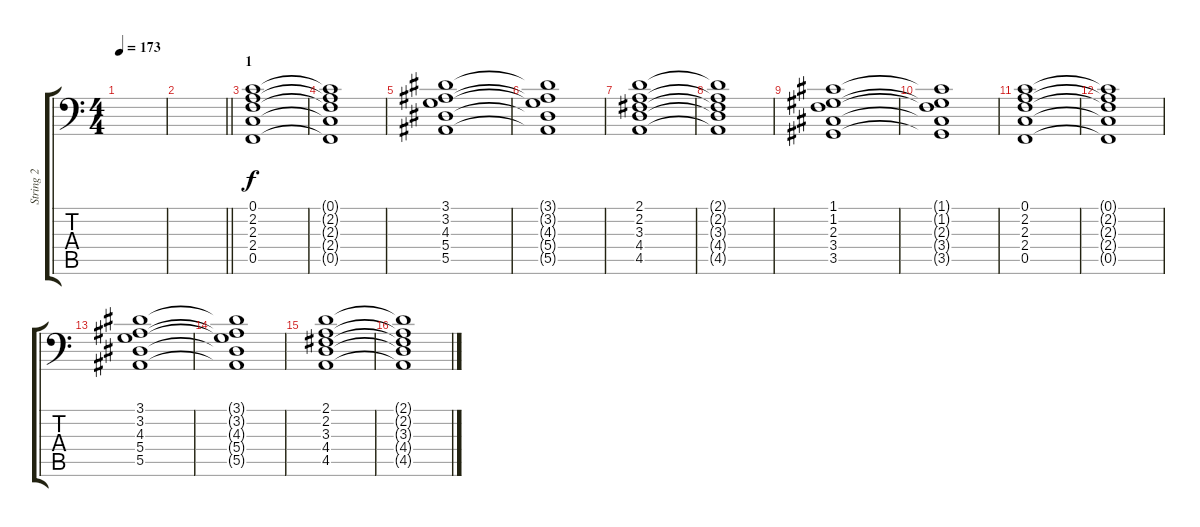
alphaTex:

\track ("String 2" "String 2") {instrument synthstrings1}
\staff {score tabs}
\tuning (C4 G3 Eb3 Bb2 F2 Bb1) {hide}
\ts (4 4)
\tempo 173
\clef f4
\ks c
|
\barLineRight lightlight
|
\section ("" "1")
(0.1 2.2 2.3 2.4 0.5).1 |
(0.1{t} 2.2{t} 2.3{t} 2.4{t} 0.5{t}).1 |
(3.1 3.2 4.3 5.4 5.5).1 |
(3.1{t} 3.2{t} 4.3{t} 5.4{t} 5.5{t}).1 |
(2.1 2.2 3.3 4.4 4.5).1 |
(2.1{t} 2.2{t} 3.3{t} 4.4{t} 4.5{t}).1 |
(1.1 1.2 2.3 3.4 3.5).1 |
(1.1{t} 1.2{t} 2.3{t} 3.4{t} 3.5{t}).1 |
(0.1 2.2 2.3 2.4 0.5).1 |
(0.1{t} 2.2{t} 2.3{t} 2.4{t} 0.5{t}).1 |
(3.1 3.2 4.3 5.4 5.5).1 |
(3.1{t} 3.2{t} 4.3{t} 5.4{t} 5.5{t}).1 |
(2.1 2.2 3.3 4.4 4.5).1 |
(2.1{t} 2.2{t} 3.3{t} 4.4{t} 4.5{t}).1
